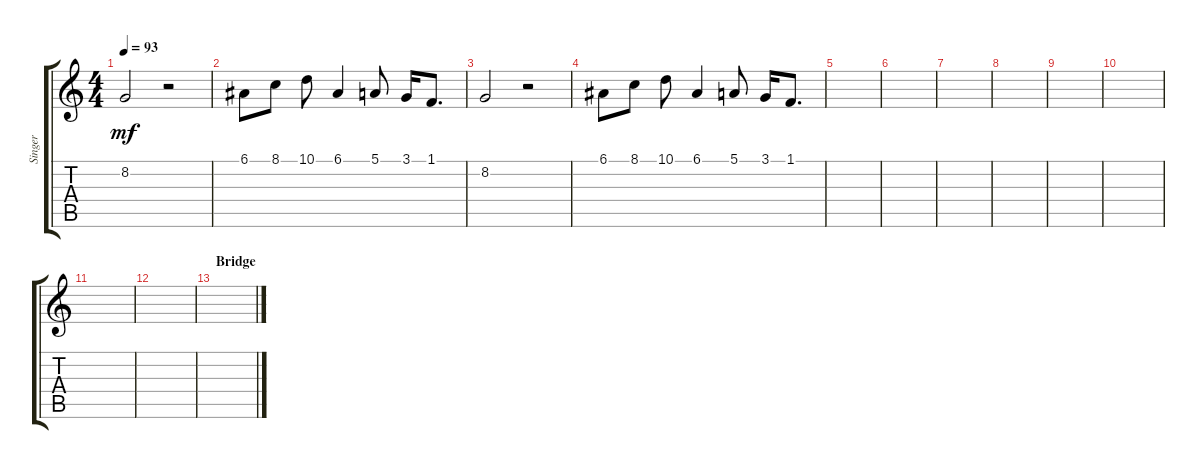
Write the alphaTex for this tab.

\track ("Singer" "Singer") {solo instrument voiceoohs}
\staff {score tabs}
\tuning (E4 B3 G3 D3 A2 E2) {hide}
\ts (4 4)
\tempo 93
\clef g2
\ks c
8.2.2{dy mf} r.2 |
6.1.8 8.1.8 10.1.8 6.1.4 5.1.8 3.1.16 1.1.8{d} |
8.2.2 r.2 |
6.1.8 8.1.8 10.1.8 6.1.4 5.1.8 3.1.16 1.1.8{d} |
|
|
|
|
|
|
|
|
\section ("" "Bridge")
